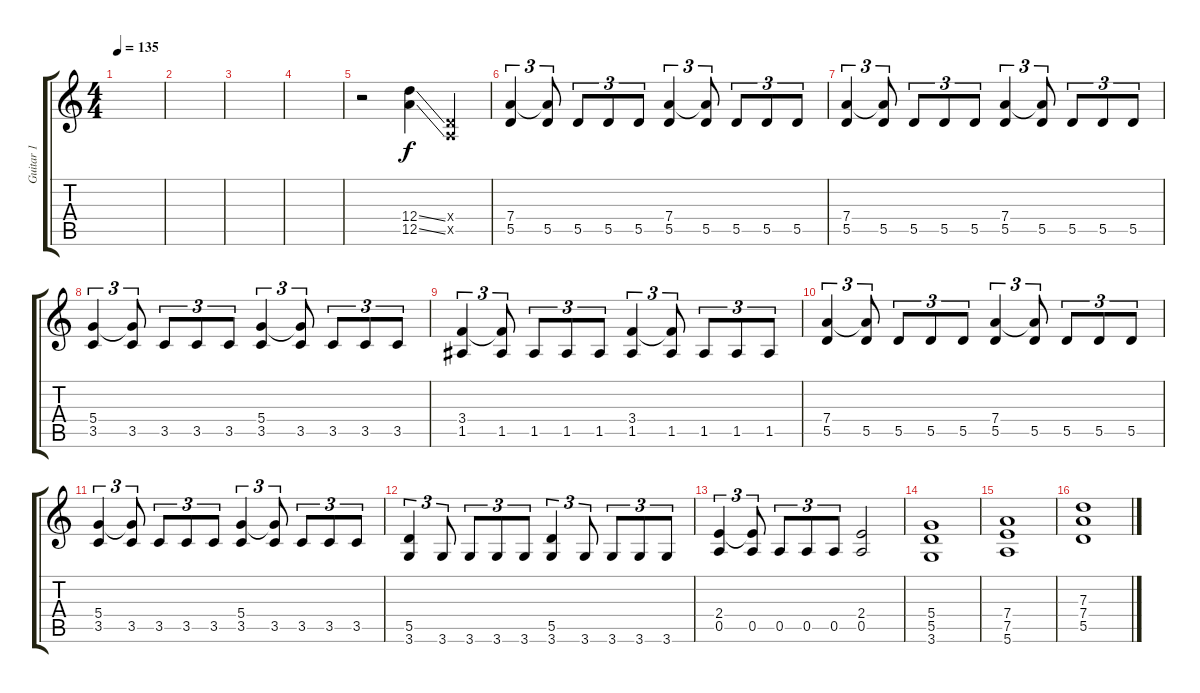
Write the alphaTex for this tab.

\track ("Guitar 1" "Guitar 1") {instrument distortionguitar}
\staff {score tabs}
\tuning (E4 B3 G3 D3 A2 E2) {hide}
\ts (4 4)
\tempo 135
\clef g2
\ks c
|
|
|
|
r.2 (12.4{ss} 12.5{ss}).4{volume 12} (0.4{x} 0.5{x}).4 |
(7.4 5.5).4{tu (3 2)} (7.4{t} 5.5).8{tu (3 2)} 5.5.8{tu (3 2)} 5.5.8{tu (3 2)} 5.5.8{tu (3 2)} (7.4 5.5).4{tu (3 2)} (7.4{t} 5.5).8{tu (3 2)} 5.5.8{tu (3 2)} 5.5.8{tu (3 2)} 5.5.8{tu (3 2)} |
(7.4 5.5).4{tu (3 2)} (7.4{t} 5.5).8{tu (3 2)} 5.5.8{tu (3 2)} 5.5.8{tu (3 2)} 5.5.8{tu (3 2)} (7.4 5.5).4{tu (3 2)} (7.4{t} 5.5).8{tu (3 2)} 5.5.8{tu (3 2)} 5.5.8{tu (3 2)} 5.5.8{tu (3 2)} |
(5.4 3.5).4{tu (3 2)} (5.4{t} 3.5).8{tu (3 2)} 3.5.8{tu (3 2)} 3.5.8{tu (3 2)} 3.5.8{tu (3 2)} (5.4 3.5).4{tu (3 2)} (5.4{t} 3.5).8{tu (3 2)} 3.5.8{tu (3 2)} 3.5.8{tu (3 2)} 3.5.8{tu (3 2)} |
(3.4 1.5).4{tu (3 2)} (3.4{t} 1.5).8{tu (3 2)} 1.5.8{tu (3 2)} 1.5.8{tu (3 2)} 1.5.8{tu (3 2)} (3.4 1.5).4{tu (3 2)} (3.4{t} 1.5).8{tu (3 2)} 1.5.8{tu (3 2)} 1.5.8{tu (3 2)} 1.5.8{tu (3 2)} |
(7.4 5.5).4{tu (3 2)} (7.4{t} 5.5).8{tu (3 2)} 5.5.8{tu (3 2)} 5.5.8{tu (3 2)} 5.5.8{tu (3 2)} (7.4 5.5).4{tu (3 2)} (7.4{t} 5.5).8{tu (3 2)} 5.5.8{tu (3 2)} 5.5.8{tu (3 2)} 5.5.8{tu (3 2)} |
(5.4 3.5).4{tu (3 2)} (5.4{t} 3.5).8{tu (3 2)} 3.5.8{tu (3 2)} 3.5.8{tu (3 2)} 3.5.8{tu (3 2)} (5.4 3.5).4{tu (3 2)} (5.4{t} 3.5).8{tu (3 2)} 3.5.8{tu (3 2)} 3.5.8{tu (3 2)} 3.5.8{tu (3 2)} |
(5.5 3.6).4{tu (3 2)} 3.6.8{tu (3 2)} 3.6.8{tu (3 2)} 3.6.8{tu (3 2)} 3.6.8{tu (3 2)} (5.5 3.6).4{tu (3 2)} 3.6.8{tu (3 2)} 3.6.8{tu (3 2)} 3.6.8{tu (3 2)} 3.6.8{tu (3 2)} |
(2.4 0.5).4{tu (3 2)} (2.4{t} 0.5).8{tu (3 2)} 0.5.8{tu (3 2)} 0.5.8{tu (3 2)} 0.5.8{tu (3 2)} (2.4 0.5).2 |
(5.4 5.5 3.6).1 |
(7.4 7.5 5.6).1 |
(7.3 7.4 5.5).1
